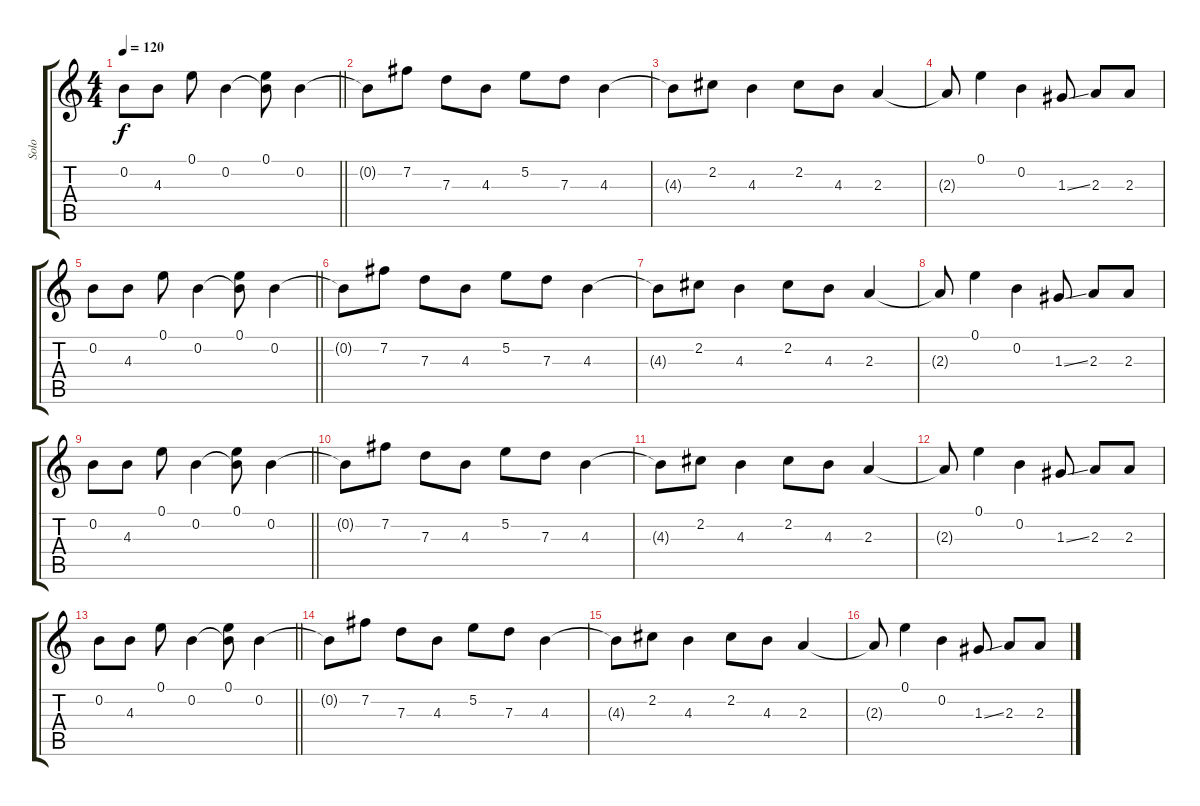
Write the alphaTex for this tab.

\track ("Solo" "Solo") {instrument distortionguitar}
\staff {score tabs}
\tuning (E4 B3 G3 D3 A2 E2) {hide}
\ts (4 4)
\tempo 120
\clef g2
\barLineRight lightlight
\ks c
0.2.8{dy f} 4.3.8 0.1.8 0.2.4 (0.1 0.2{t}).8 0.2.4 |
0.2{t}.8 7.2.8 7.3.8 4.3.8 5.2.8 7.3.8 4.3.4 |
4.3{t}.8 2.2.8 4.3.4 2.2.8 4.3.8 2.3.4 |
2.3{t}.8 0.1.4 0.2.4 1.3{ss}.8 2.3.8 2.3.8 |
\barLineRight lightlight
0.2.8 4.3.8 0.1.8 0.2.4 (0.1 0.2{t}).8 0.2.4 |
0.2{t}.8 7.2.8 7.3.8 4.3.8 5.2.8 7.3.8 4.3.4 |
4.3{t}.8 2.2.8 4.3.4 2.2.8 4.3.8 2.3.4 |
2.3{t}.8 0.1.4 0.2.4 1.3{ss}.8 2.3.8 2.3.8 |
\barLineRight lightlight
0.2.8 4.3.8 0.1.8 0.2.4 (0.1 0.2{t}).8 0.2.4 |
0.2{t}.8 7.2.8 7.3.8 4.3.8 5.2.8 7.3.8 4.3.4 |
4.3{t}.8 2.2.8 4.3.4 2.2.8 4.3.8 2.3.4 |
2.3{t}.8 0.1.4 0.2.4 1.3{ss}.8 2.3.8 2.3.8 |
\barLineRight lightlight
0.2.8 4.3.8 0.1.8 0.2.4 (0.1 0.2{t}).8 0.2.4 |
0.2{t}.8 7.2.8 7.3.8 4.3.8 5.2.8 7.3.8 4.3.4 |
4.3{t}.8 2.2.8 4.3.4 2.2.8 4.3.8 2.3.4 |
2.3{t}.8 0.1.4 0.2.4 1.3{ss}.8 2.3.8 2.3.8
